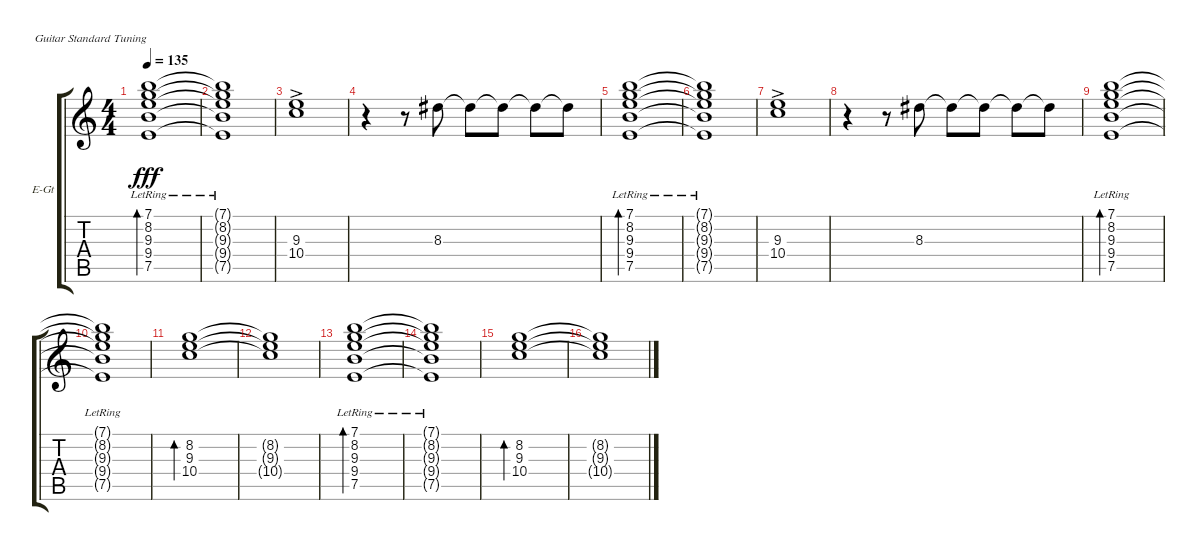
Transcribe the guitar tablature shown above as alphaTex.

\defaultSystemsLayout 4
\bracketExtendMode groupsimilarinstruments
\firstSystemTrackNameOrientation horizontal
\otherSystemsTrackNameOrientation horizontal
\track ("Cook - Chorus" "E-Gt") {instrument electricguitarclean}
\staff {score tabs}
\tuning (E4 B3 G3 D3 A2 E2)
\ts (4 4)
\tempo 135
\clef g2
\scale
0.333333
\ks c
(7.5{lr} 9.4{lr} 9.3{lr} 8.2{lr} 7.1{lr}).1{bd 327 dy fff} |
\scale
0.333333 (7.1{lr t} 8.2{lr t} 9.3{lr t} 9.4{lr t} 7.5{lr t}).1 |
\scale
0.333333 (9.3{ac} 10.4).1 |
\scale
0.333333 r.4 r.8 8.3.8 8.3{t}.8 8.3{t}.8 8.3{t}.8 8.3{t}.8 |
\scale
0.333333 (7.5{lr} 9.4{lr} 9.3{lr} 8.2{lr} 7.1{lr}).1{bd 327} |
\scale
0.333333 (7.1{lr t} 8.2{lr t} 9.3{lr t} 9.4{lr t} 7.5{lr t}).1 |
\scale
0.333333 (9.3{ac} 10.4).1 |
\scale
0.333333 r.4 r.8 8.3.8 8.3{t}.8 8.3{t}.8 8.3{t}.8 8.3{t}.8 |
\scale
0.333333 (7.5{lr} 9.4{lr} 9.3{lr} 8.2{lr} 7.1{lr}).1{bd 327} |
\scale
0.333333 (7.1{lr t} 8.2{lr t} 9.3{lr t} 9.4{lr t} 7.5{lr t}).1 |
\scale
0.333333 (10.4 9.3 8.2).1{bd 327} |
\scale
0.333333 (10.4{t} 9.3{t} 8.2{t}).1 |
\scale
0.333333 (7.5{lr} 9.4{lr} 9.3{lr} 8.2{lr} 7.1{lr}).1{bd 327} |
\scale
0.333333 (7.1{lr t} 8.2{lr t} 9.3{lr t} 9.4{lr t} 7.5{lr t}).1 |
\scale
0.333333 (10.4 9.3 8.2).1{bd 327} |
(10.4{t} 9.3{t} 8.2{t}).1
